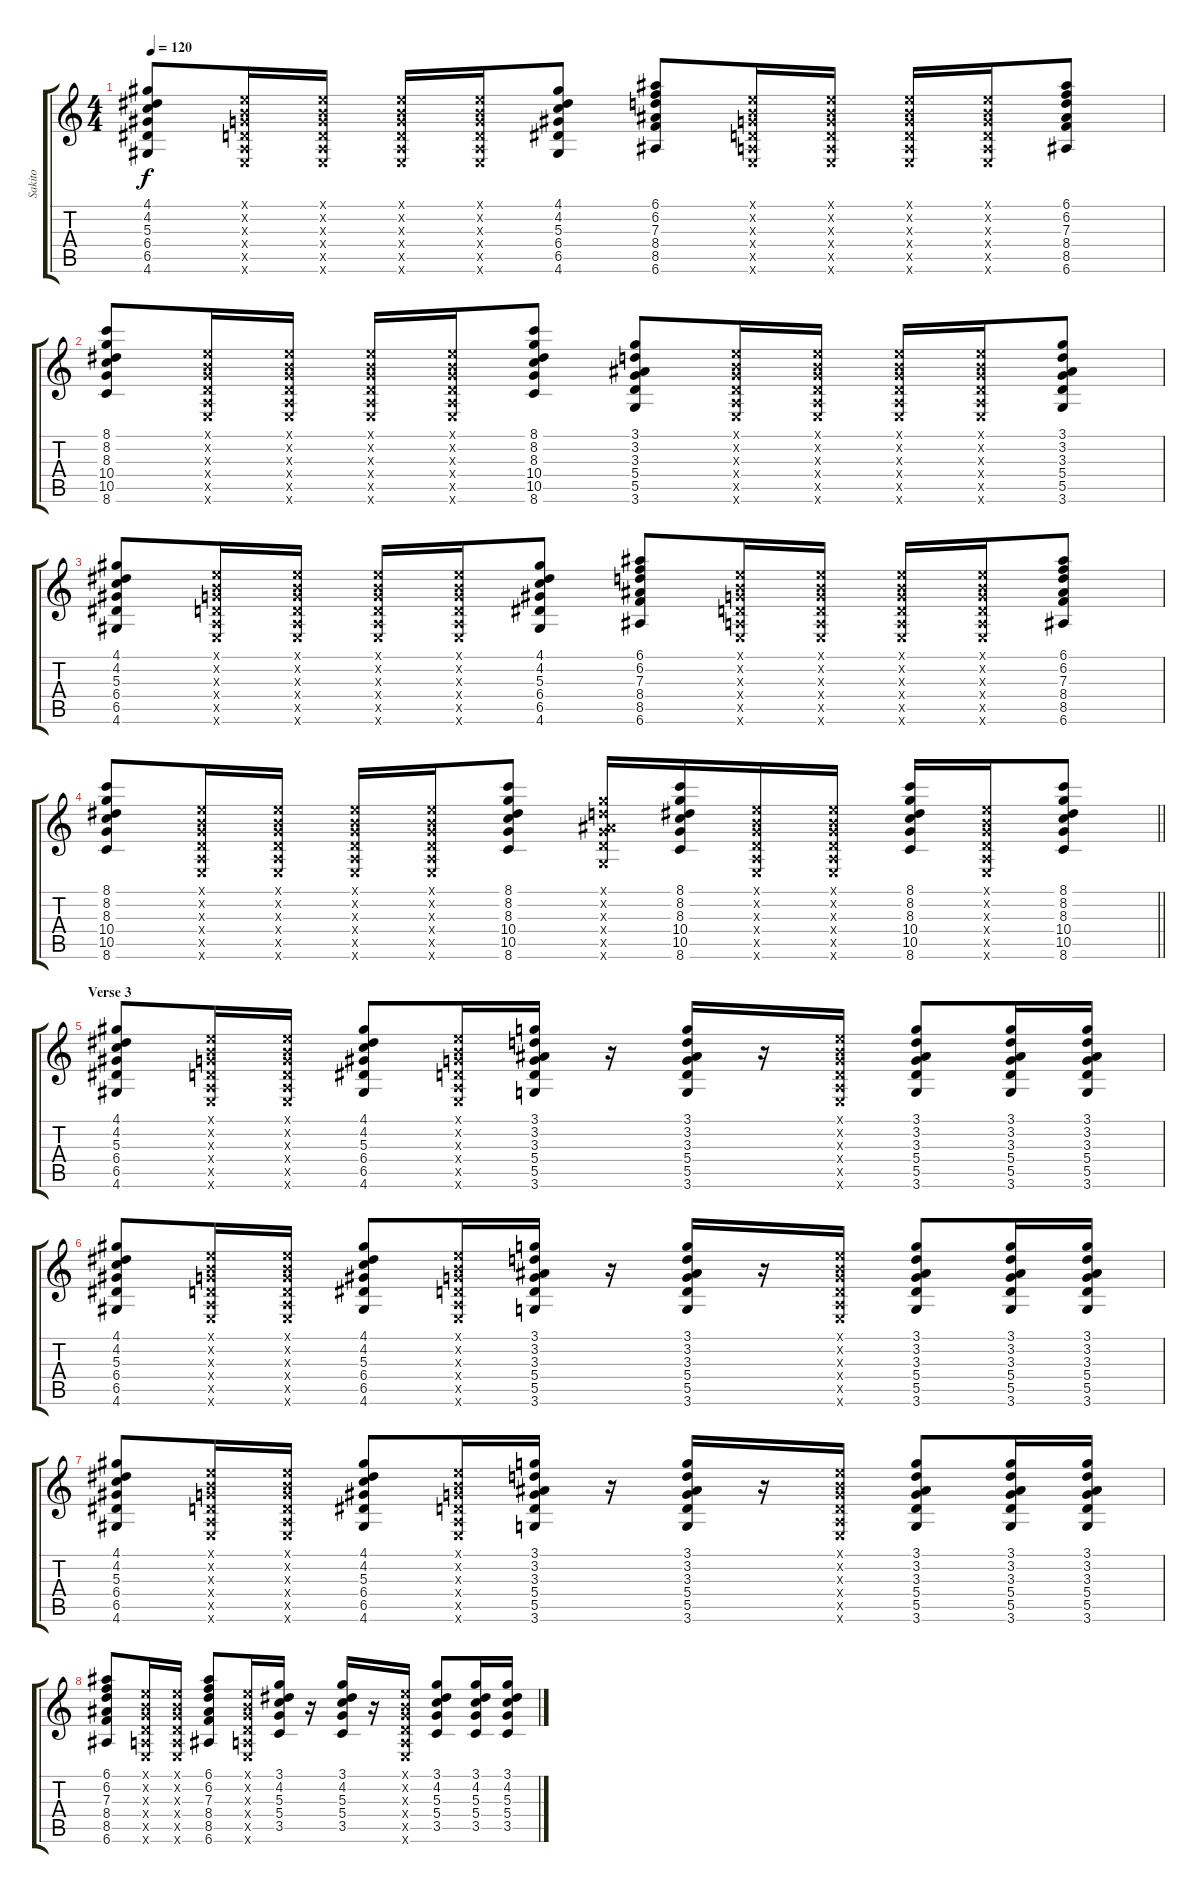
\track ("Sakito" "Sakito") {instrument acousticguitarsteel}
\staff {score tabs}
\tuning (E4 B3 G3 D3 A2 E2) {hide}
\ts (4 4)
\tempo 120
\clef g2
\ks c
(4.1 4.2 5.3 6.4 6.5 4.6).8{dy f} (0.1{x} 0.2{x} 0.3{x} 0.4{x} 0.5{x} 0.6{x}).16 (0.1{x} 0.2{x} 0.3{x} 0.4{x} 0.5{x} 0.6{x}).16 (0.1{x} 0.2{x} 0.3{x} 0.4{x} 0.5{x} 0.6{x}).16 (0.1{x} 0.2{x} 0.3{x} 0.4{x} 0.5{x} 0.6{x}).16 (4.1 4.2 5.3 6.4 6.5 4.6).8 (6.1 6.2 7.3 8.4 8.5 6.6).8 (0.1{x} 0.2{x} 0.3{x} 0.4{x} 0.5{x} 0.6{x}).16 (0.1{x} 0.2{x} 0.3{x} 0.4{x} 0.5{x} 0.6{x}).16 (0.1{x} 0.2{x} 0.3{x} 0.4{x} 0.5{x} 0.6{x}).16 (0.1{x} 0.2{x} 0.3{x} 0.4{x} 0.5{x} 0.6{x}).16 (6.1 6.2 7.3 8.4 8.5 6.6).8 |
(8.1 8.2 8.3 10.4 10.5 8.6).8 (0.1{x} 0.2{x} 0.3{x} 0.4{x} 0.5{x} 0.6{x}).16 (0.1{x} 0.2{x} 0.3{x} 0.4{x} 0.5{x} 0.6{x}).16 (0.1{x} 0.2{x} 0.3{x} 0.4{x} 0.5{x} 0.6{x}).16 (0.1{x} 0.2{x} 0.3{x} 0.4{x} 0.5{x} 0.6{x}).16 (8.1 8.2 8.3 10.4 10.5 8.6).8 (3.1 3.2 3.3 5.4 5.5 3.6).8 (0.1{x} 0.2{x} 0.3{x} 0.4{x} 0.5{x} 0.6{x}).16 (0.1{x} 0.2{x} 0.3{x} 0.4{x} 0.5{x} 0.6{x}).16 (0.1{x} 0.2{x} 0.3{x} 0.4{x} 0.5{x} 0.6{x}).16 (0.1{x} 0.2{x} 0.3{x} 0.4{x} 0.5{x} 0.6{x}).16 (3.1 3.2 3.3 5.4 5.5 3.6).8 |
(4.1 4.2 5.3 6.4 6.5 4.6).8 (0.1{x} 0.2{x} 0.3{x} 0.4{x} 0.5{x} 0.6{x}).16 (0.1{x} 0.2{x} 0.3{x} 0.4{x} 0.5{x} 0.6{x}).16 (0.1{x} 0.2{x} 0.3{x} 0.4{x} 0.5{x} 0.6{x}).16 (0.1{x} 0.2{x} 0.3{x} 0.4{x} 0.5{x} 0.6{x}).16 (4.1 4.2 5.3 6.4 6.5 4.6).8 (6.1 6.2 7.3 8.4 8.5 6.6).8 (0.1{x} 0.2{x} 0.3{x} 0.4{x} 0.5{x} 0.6{x}).16 (0.1{x} 0.2{x} 0.3{x} 0.4{x} 0.5{x} 0.6{x}).16 (0.1{x} 0.2{x} 0.3{x} 0.4{x} 0.5{x} 0.6{x}).16 (0.1{x} 0.2{x} 0.3{x} 0.4{x} 0.5{x} 0.6{x}).16 (6.1 6.2 7.3 8.4 8.5 6.6).8 |
\barLineRight lightlight
(8.1 8.2 8.3 10.4 10.5 8.6).8 (0.1{x} 0.2{x} 0.3{x} 0.4{x} 0.5{x} 0.6{x}).16 (0.1{x} 0.2{x} 0.3{x} 0.4{x} 0.5{x} 0.6{x}).16 (0.1{x} 0.2{x} 0.3{x} 0.4{x} 0.5{x} 0.6{x}).16 (0.1{x} 0.2{x} 0.3{x} 0.4{x} 0.5{x} 0.6{x}).16 (8.1 8.2 8.3 10.4 10.5 8.6).8 (3.1{x} 3.2{x} 3.3{x} 5.4{x} 5.5{x} 3.6{x}).16 (8.1 8.2 8.3 10.4 10.5 8.6).16 (0.1{x} 0.2{x} 0.3{x} 0.4{x} 0.5{x} 0.6{x}).16 (0.1{x} 0.2{x} 0.3{x} 0.4{x} 0.5{x} 0.6{x}).16 (8.1 8.2 8.3 10.4 10.5 8.6).16 (0.1{x} 0.2{x} 0.3{x} 0.4{x} 0.5{x} 0.6{x}).16 (8.1 8.2 8.3 10.4 10.5 8.6).8 |
\section ("" "Verse 3")
(4.1 4.2 5.3 6.4 6.5 4.6).8 (0.1{x} 0.2{x} 0.3{x} 0.4{x} 0.5{x} 0.6{x}).16 (0.1{x} 0.2{x} 0.3{x} 0.4{x} 0.5{x} 0.6{x}).16 (4.1 4.2 5.3 6.4 6.5 4.6).8 (0.1{x} 0.2{x} 0.3{x} 0.4{x} 0.5{x} 0.6{x}).16 (3.1 3.2 3.3 5.4 5.5 3.6).16 r.16 (3.1 3.2 3.3 5.4 5.5 3.6).16 r.16 (0.1{x} 0.2{x} 0.3{x} 0.4{x} 0.5{x} 0.6{x}).16 (3.1 3.2 3.3 5.4 5.5 3.6).8 (3.1 3.2 3.3 5.4 5.5 3.6).16 (3.1 3.2 3.3 5.4 5.5 3.6).16 |
(4.1 4.2 5.3 6.4 6.5 4.6).8 (0.1{x} 0.2{x} 0.3{x} 0.4{x} 0.5{x} 0.6{x}).16 (0.1{x} 0.2{x} 0.3{x} 0.4{x} 0.5{x} 0.6{x}).16 (4.1 4.2 5.3 6.4 6.5 4.6).8 (0.1{x} 0.2{x} 0.3{x} 0.4{x} 0.5{x} 0.6{x}).16 (3.1 3.2 3.3 5.4 5.5 3.6).16 r.16 (3.1 3.2 3.3 5.4 5.5 3.6).16 r.16 (0.1{x} 0.2{x} 0.3{x} 0.4{x} 0.5{x} 0.6{x}).16 (3.1 3.2 3.3 5.4 5.5 3.6).8 (3.1 3.2 3.3 5.4 5.5 3.6).16 (3.1 3.2 3.3 5.4 5.5 3.6).16 |
(4.1 4.2 5.3 6.4 6.5 4.6).8 (0.1{x} 0.2{x} 0.3{x} 0.4{x} 0.5{x} 0.6{x}).16 (0.1{x} 0.2{x} 0.3{x} 0.4{x} 0.5{x} 0.6{x}).16 (4.1 4.2 5.3 6.4 6.5 4.6).8 (0.1{x} 0.2{x} 0.3{x} 0.4{x} 0.5{x} 0.6{x}).16 (3.1 3.2 3.3 5.4 5.5 3.6).16 r.16 (3.1 3.2 3.3 5.4 5.5 3.6).16 r.16 (0.1{x} 0.2{x} 0.3{x} 0.4{x} 0.5{x} 0.6{x}).16 (3.1 3.2 3.3 5.4 5.5 3.6).8 (3.1 3.2 3.3 5.4 5.5 3.6).16 (3.1 3.2 3.3 5.4 5.5 3.6).16 |
(6.1 6.2 7.3 8.4 8.5 6.6).8 (0.1{x} 0.2{x} 0.3{x} 0.4{x} 0.5{x} 0.6{x}).16 (0.1{x} 0.2{x} 0.3{x} 0.4{x} 0.5{x} 0.6{x}).16 (6.1 6.2 7.3 8.4 8.5 6.6).8 (0.1{x} 0.2{x} 0.3{x} 0.4{x} 0.5{x} 0.6{x}).16 (3.1 4.2 5.3 5.4 3.5).16 r.16 (3.1 4.2 5.3 5.4 3.5).16 r.16 (0.1{x} 0.2{x} 0.3{x} 0.4{x} 0.5{x} 0.6{x}).16 (3.1 4.2 5.3 5.4 3.5).8 (3.1 4.2 5.3 5.4 3.5).16 (3.1 4.2 5.3 5.4 3.5).16
